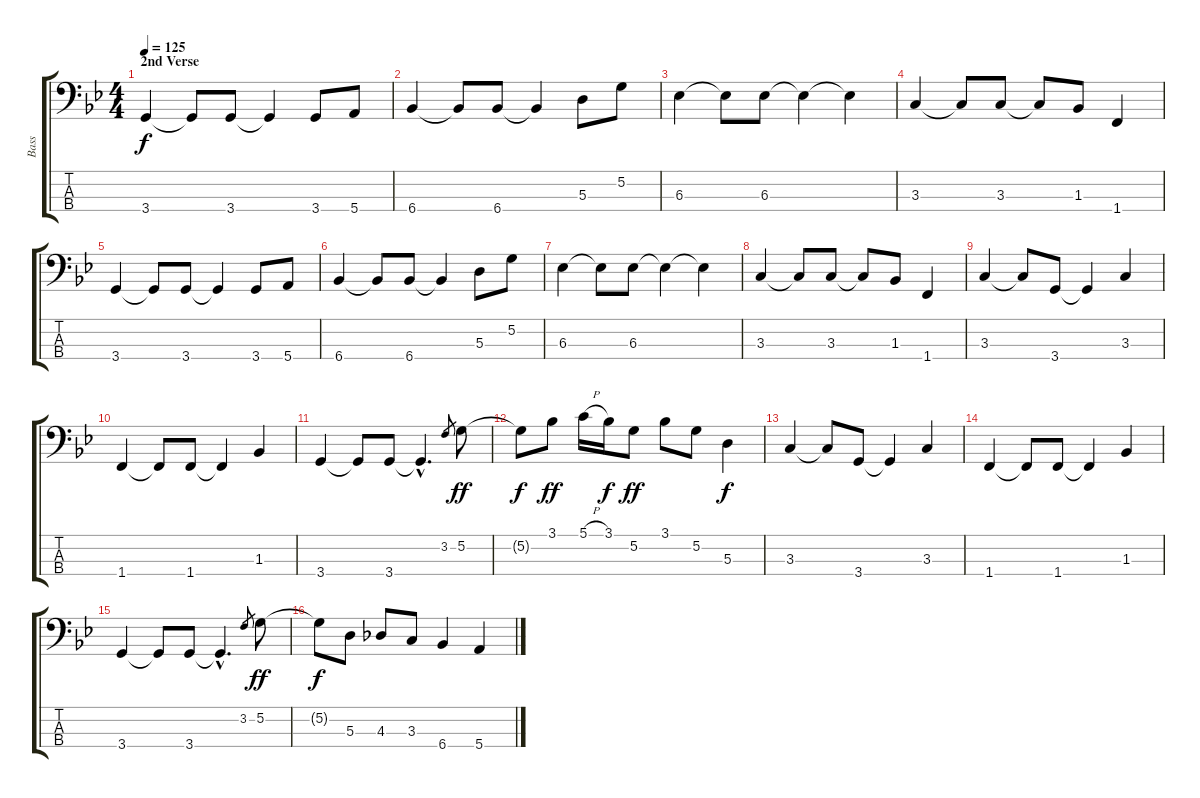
\track ("Bass" "Bass") {instrument electricbassfinger}
\staff {score tabs}
\tuning (G2 D2 A1 E1) {hide}
\ts (4 4)
\section ("" "2nd Verse")
\tempo 125
\clef f4
\ks gminor
3.4.4{dy f} 3.4{t}.8 3.4.8 3.4{t}.4 3.4.8 5.4.8 |
6.4.4 6.4{t}.8 6.4.8 6.4{t}.4 5.3.8 5.2.8 |
6.3.4 6.3{t}.8 6.3.8 6.3{t}.4 6.3{t}.4 |
3.3.4 3.3{t}.8 3.3.8 3.3{t}.8 1.3.8 1.4.4 |
3.4.4 3.4{t}.8 3.4.8 3.4{t}.4 3.4.8 5.4.8 |
6.4.4 6.4{t}.8 6.4.8 6.4{t}.4 5.3.8 5.2.8 |
6.3.4 6.3{t}.8 6.3.8 6.3{t}.4 6.3{t}.4 |
3.3.4 3.3{t}.8 3.3.8 3.3{t}.8 1.3.8 1.4.4 |
3.3.4 3.3{t}.8 3.4.8 3.4{t}.4 3.3.4 |
1.4.4 1.4{t}.8 1.4.8 1.4{t}.4 1.3.4 |
3.4.4 3.4{t}.8 3.4.8 3.4{hac t}.4{d} 3.2.8{gr} 5.2.8{dy ff} |
5.2{t}.8{dy f} 3.1.8{dy ff} 5.1{h}.16 3.1.16{dy f} 5.2.8{dy ff} 3.1.8 5.2.8 5.3.4{dy f} |
3.3.4 3.3{t}.8 3.4.8 3.4{t}.4 3.3.4 |
1.4.4 1.4{t}.8 1.4.8 1.4{t}.4 1.3.4 |
3.4.4 3.4{t}.8 3.4.8 3.4{hac t}.4{d} 3.2.8{gr} 5.2.8{dy ff} |
5.2{t}.8{dy f} 5.3.8 4.3.8 3.3.8 6.4.4 5.4.4
